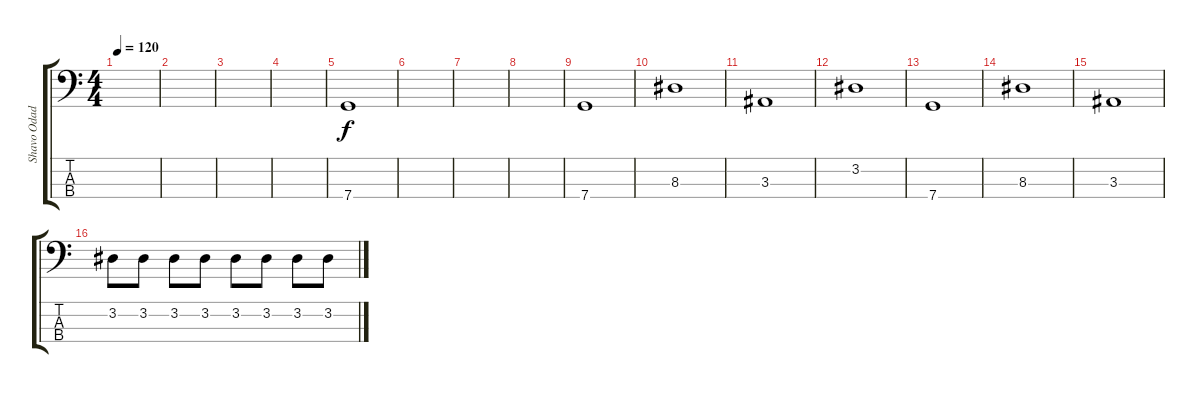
\track ("Shavo Odadjian (Bass)" "Shavo Odad") {instrument acousticbass}
\staff {score tabs}
\tuning (F2 C2 G1 C1) {hide}
\ts (4 4)
\tempo 120
\clef f4
\ks c
|
|
|
|
7.4.1 |
|
|
|
7.4.1 |
8.3.1 |
3.3.1 |
3.2.1 |
7.4.1 |
8.3.1 |
3.3.1 |
3.2.8 3.2.8 3.2.8 3.2.8 3.2.8 3.2.8 3.2.8 3.2.8
